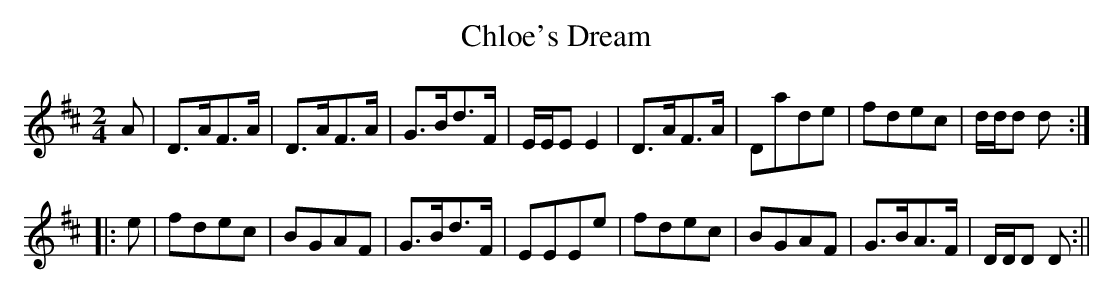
X:1
T:Chloe's Dream
M:2/4
L:1/8
K:D
A | D>AF>A | D>AF>A | G>Bd>F | E/E/E E2 | D>AF>A | Dade | fdec | d/d/d d :|
|: e | fdec | BGAF | G>Bd>F | EEEe | fdec | BGAF | G>BA>F | D/D/D D :||
